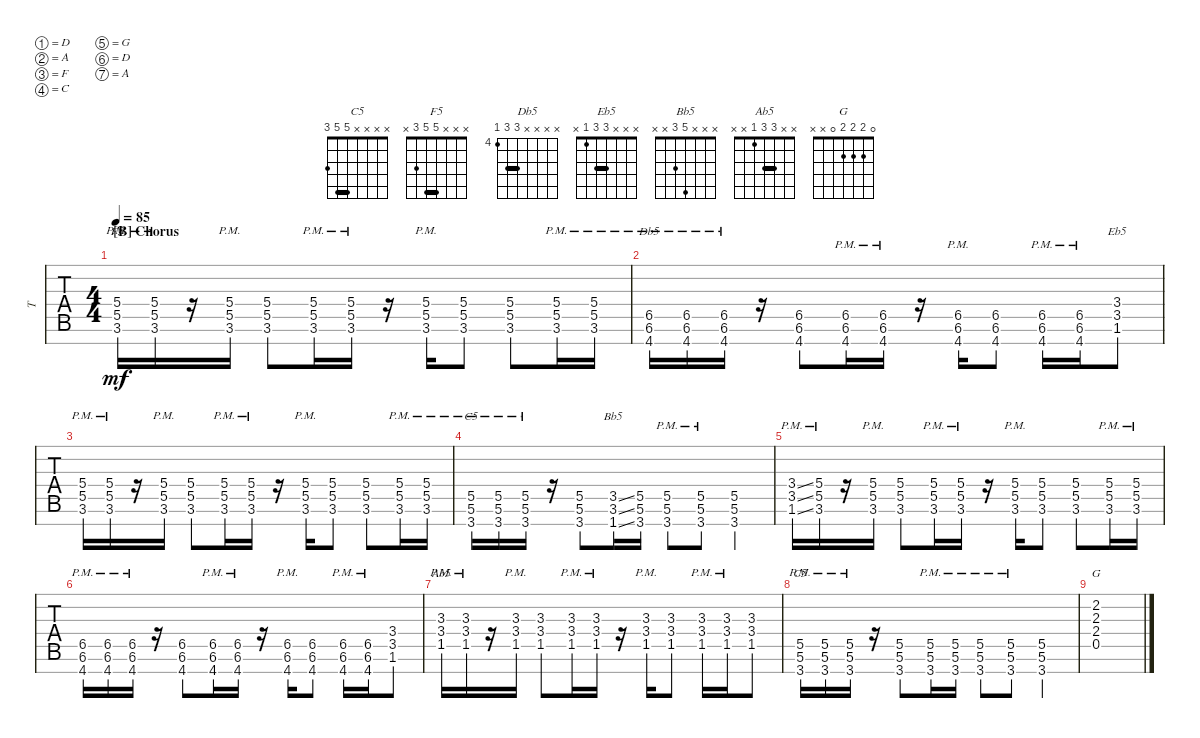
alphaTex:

\defaultSystemsLayout 4
\bracketExtendMode groupsimilarinstruments
\otherSystemsTrackNameOrientation horizontal
\track ("Guitar-1" "T") {solo instrument overdrivenguitar}
\staff {tabs}
\tuning (D4 A3 F3 C3 G2 D2 A1)
\chord ("C5" x x x x 5 5 3) {showfingering false barre 5}
\chord ("F5" x x x 5 5 3 x) {showfingering false barre 5}
\chord ("Db5" x x x x 6 6 4) {firstfret 4 showfingering false barre 6}
\chord ("Eb5" x x x 3 3 1 x) {showfingering false barre 3}
\chord ("Bb5" x x x 5 3 x x) {showfingering false}
\chord ("Ab5" x x 3 3 1 x x) {showfingering false barre 3}
\chord ("G" 0 2 2 2 0 x x) {showfingering false}
\ts (4 4)
\section ("B" "Chorus")
\scale
1.06963
\tempo 85
\accidentals auto
\clef g2
\ottava regular
\simile none
\scale
1.03909
\ks bb
(3.6{pm acc forcenatural} 5.5{pm acc forcenatural} 5.4{pm acc forcenatural}).16{ch "F5" dy mf} (3.6{pm acc forcenatural} 5.5{pm acc forcenatural} 5.4{pm acc forcenatural}).16 r.16 (3.6{pm acc forcenatural} 5.5{pm acc forcenatural} 5.4{pm acc forcenatural}).16 (3.6{acc forcenatural} 5.5{acc forcenatural} 5.4{acc forcenatural}).8 (3.6{pm acc forcenatural} 5.5{pm acc forcenatural} 5.4{pm acc forcenatural}).16 (3.6{pm acc forcenatural} 5.5{pm acc forcenatural} 5.4{pm acc forcenatural}).16 r.16 (3.6{pm acc forcenatural} 5.5{pm acc forcenatural} 5.4{pm acc forcenatural}).16 (3.6{acc forcenatural} 5.5{acc forcenatural} 5.4{acc forcenatural}).8 (3.6{acc forcenatural} 5.5{acc forcenatural} 5.4{acc forcenatural}).8 (3.6{pm acc forcenatural} 5.5{pm acc forcenatural} 5.4{pm acc forcenatural}).16 (3.6{pm acc forcenatural} 5.5{pm acc forcenatural} 5.4{pm acc forcenatural}).16 |
\scale
0.97679
\scale
0.960908 (4.7{pm acc b} 6.6{pm acc b} 6.5{pm acc b}).16{ch "Db5"} (4.7{pm acc b} 6.6{pm acc b} 6.5{pm acc b}).16 (4.7{pm acc b} 6.6{pm acc b} 6.5{pm acc b}).16 r.16 (4.7{acc b} 6.6{acc b} 6.5{acc b}).8 (4.7{pm acc b} 6.6{pm acc b} 6.5{pm acc b}).16 (4.7{pm acc b} 6.6{pm acc b} 6.5{pm acc b}).16 r.16 (4.7{pm acc b} 6.6{pm acc b} 6.5{pm acc b}).16 (4.7{acc b} 6.6{acc b} 6.5{acc b}).8 (4.7{pm acc b} 6.6{pm acc b} 6.5{pm acc b}).16 (4.7{pm acc b} 6.6{pm acc b} 6.5{pm acc b}).16 (1.6{acc forcenatural} 3.5{acc forcenatural} 3.4{acc forcenatural}).8{ch "Eb5"} |
\scale
0.97679
\scale
1.03909 (3.6{pm acc forcenatural} 5.5{pm acc forcenatural} 5.4{pm acc forcenatural}).16 (3.6{pm acc forcenatural} 5.5{pm acc forcenatural} 5.4{pm acc forcenatural}).16 r.16 (3.6{pm acc forcenatural} 5.5{pm acc forcenatural} 5.4{pm acc forcenatural}).16 (3.6{acc forcenatural} 5.5{acc forcenatural} 5.4{acc forcenatural}).8 (3.6{pm acc forcenatural} 5.5{pm acc forcenatural} 5.4{pm acc forcenatural}).16 (3.6{pm acc forcenatural} 5.5{pm acc forcenatural} 5.4{pm acc forcenatural}).16 r.16 (3.6{pm acc forcenatural} 5.5{pm acc forcenatural} 5.4{pm acc forcenatural}).16 (3.6{acc forcenatural} 5.5{acc forcenatural} 5.4{acc forcenatural}).8 (3.6{acc forcenatural} 5.5{acc forcenatural} 5.4{acc forcenatural}).8 (3.6{pm acc forcenatural} 5.5{pm acc forcenatural} 5.4{pm acc forcenatural}).16 (3.6{pm acc forcenatural} 5.5{pm acc forcenatural} 5.4{pm acc forcenatural}).16 |
\scale
0.97679
\scale
0.960908 (3.7{pm acc forcenatural} 5.6{pm acc forcenatural} 5.5{pm acc forcenatural}).16{ch "C5"} (3.7{pm acc forcenatural} 5.6{pm acc forcenatural} 5.5{pm acc forcenatural}).16 (3.7{pm acc forcenatural} 5.6{pm acc forcenatural} 5.5{pm acc forcenatural}).16 r.16 (3.7{acc forcenatural} 5.6{acc forcenatural} 5.5{acc forcenatural}).8 (1.7{ss acc forcenatural} 3.6{ss acc forcenatural} 3.5{ss acc forcenatural}).16{ch "Bb5"} (3.7{acc forcenatural} 5.6{acc forcenatural} 5.5{acc forcenatural}).16 (3.7{pm acc forcenatural} 5.6{pm acc forcenatural} 5.5{pm acc forcenatural}).8 (3.7{pm acc forcenatural} 5.6{pm acc forcenatural} 5.5{pm acc forcenatural}).8 (3.7{acc forcenatural} 5.6{acc forcenatural} 5.5{acc forcenatural}).4 |
\scale
1.06963
\scale
1.03909 (1.6{ss pm acc forcenatural} 3.5{ss pm acc forcenatural} 3.4{ss pm acc forcenatural}).16 (3.6{pm acc forcenatural} 5.5{pm acc forcenatural} 5.4{pm acc forcenatural}).16 r.16 (3.6{pm acc forcenatural} 5.5{pm acc forcenatural} 5.4{pm acc forcenatural}).16 (3.6{acc forcenatural} 5.5{acc forcenatural} 5.4{acc forcenatural}).8 (3.6{pm acc forcenatural} 5.5{pm acc forcenatural} 5.4{pm acc forcenatural}).16 (3.6{pm acc forcenatural} 5.5{pm acc forcenatural} 5.4{pm acc forcenatural}).16 r.16 (3.6{pm acc forcenatural} 5.5{pm acc forcenatural} 5.4{pm acc forcenatural}).16 (3.6{acc forcenatural} 5.5{acc forcenatural} 5.4{acc forcenatural}).8 (3.6{acc forcenatural} 5.5{acc forcenatural} 5.4{acc forcenatural}).8 (3.6{pm acc forcenatural} 5.5{pm acc forcenatural} 5.4{pm acc forcenatural}).16 (3.6{pm acc forcenatural} 5.5{pm acc forcenatural} 5.4{pm acc forcenatural}).16 |
\scale
0.97679
\scale
0.960908 (4.7{pm acc b} 6.6{pm acc b} 6.5{pm acc b}).16 (4.7{pm acc b} 6.6{pm acc b} 6.5{pm acc b}).16 (4.7{pm acc b} 6.6{pm acc b} 6.5{pm acc b}).16 r.16 (4.7{acc b} 6.6{acc b} 6.5{acc b}).8 (4.7{pm acc b} 6.6{pm acc b} 6.5{pm acc b}).16 (4.7{pm acc b} 6.6{pm acc b} 6.5{pm acc b}).16 r.16 (4.7{pm acc b} 6.6{pm acc b} 6.5{pm acc b}).16 (4.7{acc b} 6.6{acc b} 6.5{acc b}).8 (4.7{pm acc b} 6.6{pm acc b} 6.5{pm acc b}).16 (4.7{pm acc b} 6.6{pm acc b} 6.5{pm acc b}).16 (1.6{acc forcenatural} 3.5{acc forcenatural} 3.4{acc forcenatural}).8 |
\scale
0.97679
\scale
1.03909 (1.5{pm acc b} 3.4{pm acc forcenatural} 3.3{pm acc b}).16{ch "Ab5"} (1.5{pm acc b} 3.4{pm acc forcenatural} 3.3{pm acc b}).16 r.16 (1.5{pm acc b} 3.4{pm acc forcenatural} 3.3{pm acc b}).16 (1.5{acc b} 3.4{acc forcenatural} 3.3{acc b}).8 (1.5{pm acc b} 3.4{pm acc forcenatural} 3.3{pm acc b}).16 (1.5{pm acc b} 3.4{pm acc forcenatural} 3.3{pm acc b}).16 r.16 (1.5{pm acc b} 3.4{pm acc forcenatural} 3.3{pm acc b}).16 (1.5{acc b} 3.4{acc forcenatural} 3.3{acc b}).8 (1.5{pm acc b} 3.4{pm acc forcenatural} 3.3{pm acc b}).16 (1.5{pm acc b} 3.4{pm acc forcenatural} 3.3{pm acc b}).16 (1.5{acc b} 3.4{acc forcenatural} 3.3{acc b}).8 |
\scale
0.97679
\scale
0.960908 (3.7{pm acc forcenatural} 5.6{pm acc forcenatural} 5.5{pm acc forcenatural}).16{ch "C5"} (3.7{pm acc forcenatural} 5.6{pm acc forcenatural} 5.5{pm acc forcenatural}).16 (3.7{pm acc forcenatural} 5.6{pm acc forcenatural} 5.5{pm acc forcenatural}).16 r.16 (3.7{acc forcenatural} 5.6{acc forcenatural} 5.5{acc forcenatural}).8 (3.7{pm acc forcenatural} 5.6{pm acc forcenatural} 5.5{pm acc forcenatural}).16 (3.7{pm acc forcenatural} 5.6{pm acc forcenatural} 5.5{pm acc forcenatural}).16 (3.7{pm acc forcenatural} 5.6{pm acc forcenatural} 5.5{pm acc forcenatural}).8 (3.7{pm acc forcenatural} 5.6{pm acc forcenatural} 5.5{pm acc forcenatural}).8 (3.7{acc forcenatural} 5.6{acc forcenatural} 5.5{acc forcenatural}).4 |
\scale
1.06963
\scale
1.03909 (0.5{acc forcenatural} 2.4{acc forcenatural} 2.3{acc forcenatural} 2.2{acc #}).1{ch "G"} |
\scale
0.97679
\scale
0.960908 |
\scale
0.97679
\scale
1.03909 |
\scale
0.97679
\scale
0.960908 |
\scale
1.06495
\scale
1.03909 |
\scale
0.972111
\scale
0.960908 |
\scale
0.972111
\scale
1.03909 |
\scale
0.990827
\scale
0.960908
